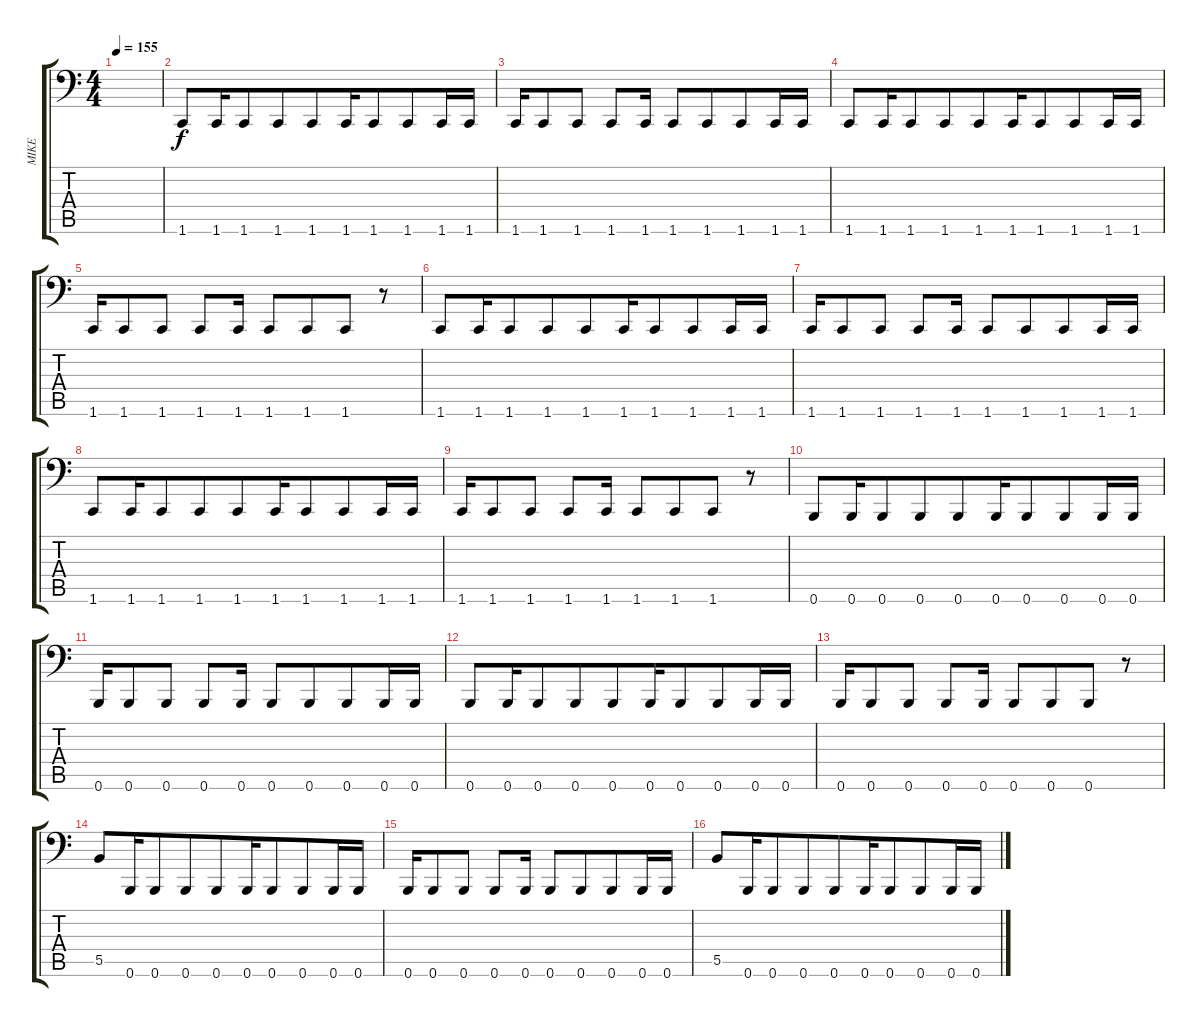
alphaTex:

\track ("MIKE" "MIKE") {instrument electricbasspick}
\staff {score tabs}
\tuning (Db3 Ab2 E2 B1 Gb1 B0) {hide}
\ts (4 4)
\tempo 155
\clef f4
\ks c
|
1.6.8 1.6.16{beam merge} 1.6.8{beam merge} 1.6.8 1.6.8{beam merge} 1.6.16 1.6.8{beam merge} 1.6.8{beam merge} 1.6.16 1.6.16 |
1.6.16{beam merge} 1.6.8{beam merge} 1.6.8 1.6.8{beam merge} 1.6.16 1.6.8{beam merge} 1.6.8{beam merge} 1.6.8{beam merge} 1.6.16 1.6.16 |
1.6.8 1.6.16{beam merge} 1.6.8{beam merge} 1.6.8 1.6.8{beam merge} 1.6.16 1.6.8{beam merge} 1.6.8{beam merge} 1.6.16 1.6.16 |
1.6.16{beam merge} 1.6.8{beam merge} 1.6.8 1.6.8{beam merge} 1.6.16 1.6.8{beam merge} 1.6.8{beam merge} 1.6.8{beam merge} r.8 |
1.6.8 1.6.16{beam merge} 1.6.8{beam merge} 1.6.8 1.6.8{beam merge} 1.6.16 1.6.8{beam merge} 1.6.8{beam merge} 1.6.16 1.6.16 |
1.6.16{beam merge} 1.6.8{beam merge} 1.6.8 1.6.8{beam merge} 1.6.16 1.6.8{beam merge} 1.6.8{beam merge} 1.6.8{beam merge} 1.6.16 1.6.16 |
1.6.8 1.6.16{beam merge} 1.6.8{beam merge} 1.6.8 1.6.8{beam merge} 1.6.16 1.6.8{beam merge} 1.6.8{beam merge} 1.6.16 1.6.16 |
1.6.16{beam merge} 1.6.8{beam merge} 1.6.8 1.6.8{beam merge} 1.6.16 1.6.8{beam merge} 1.6.8{beam merge} 1.6.8{beam merge} r.8 |
0.6.8 0.6.16{beam merge} 0.6.8{beam merge} 0.6.8 0.6.8{beam merge} 0.6.16 0.6.8{beam merge} 0.6.8{beam merge} 0.6.16 0.6.16 |
0.6.16{beam merge} 0.6.8{beam merge} 0.6.8 0.6.8{beam merge} 0.6.16 0.6.8{beam merge} 0.6.8{beam merge} 0.6.8{beam merge} 0.6.16 0.6.16 |
0.6.8 0.6.16{beam merge} 0.6.8{beam merge} 0.6.8 0.6.8{beam merge} 0.6.16 0.6.8{beam merge} 0.6.8{beam merge} 0.6.16 0.6.16 |
0.6.16{beam merge} 0.6.8{beam merge} 0.6.8 0.6.8{beam merge} 0.6.16 0.6.8{beam merge} 0.6.8{beam merge} 0.6.8 r.8 |
5.5.8 0.6.16{beam merge} 0.6.8{beam merge} 0.6.8 0.6.8{beam merge} 0.6.16 0.6.8{beam merge} 0.6.8{beam merge} 0.6.16 0.6.16 |
0.6.16{beam merge} 0.6.8{beam merge} 0.6.8 0.6.8{beam merge} 0.6.16 0.6.8{beam merge} 0.6.8{beam merge} 0.6.8{beam merge} 0.6.16 0.6.16 |
5.5.8 0.6.16{beam merge} 0.6.8{beam merge} 0.6.8 0.6.8{beam merge} 0.6.16 0.6.8{beam merge} 0.6.8{beam merge} 0.6.16 0.6.16
